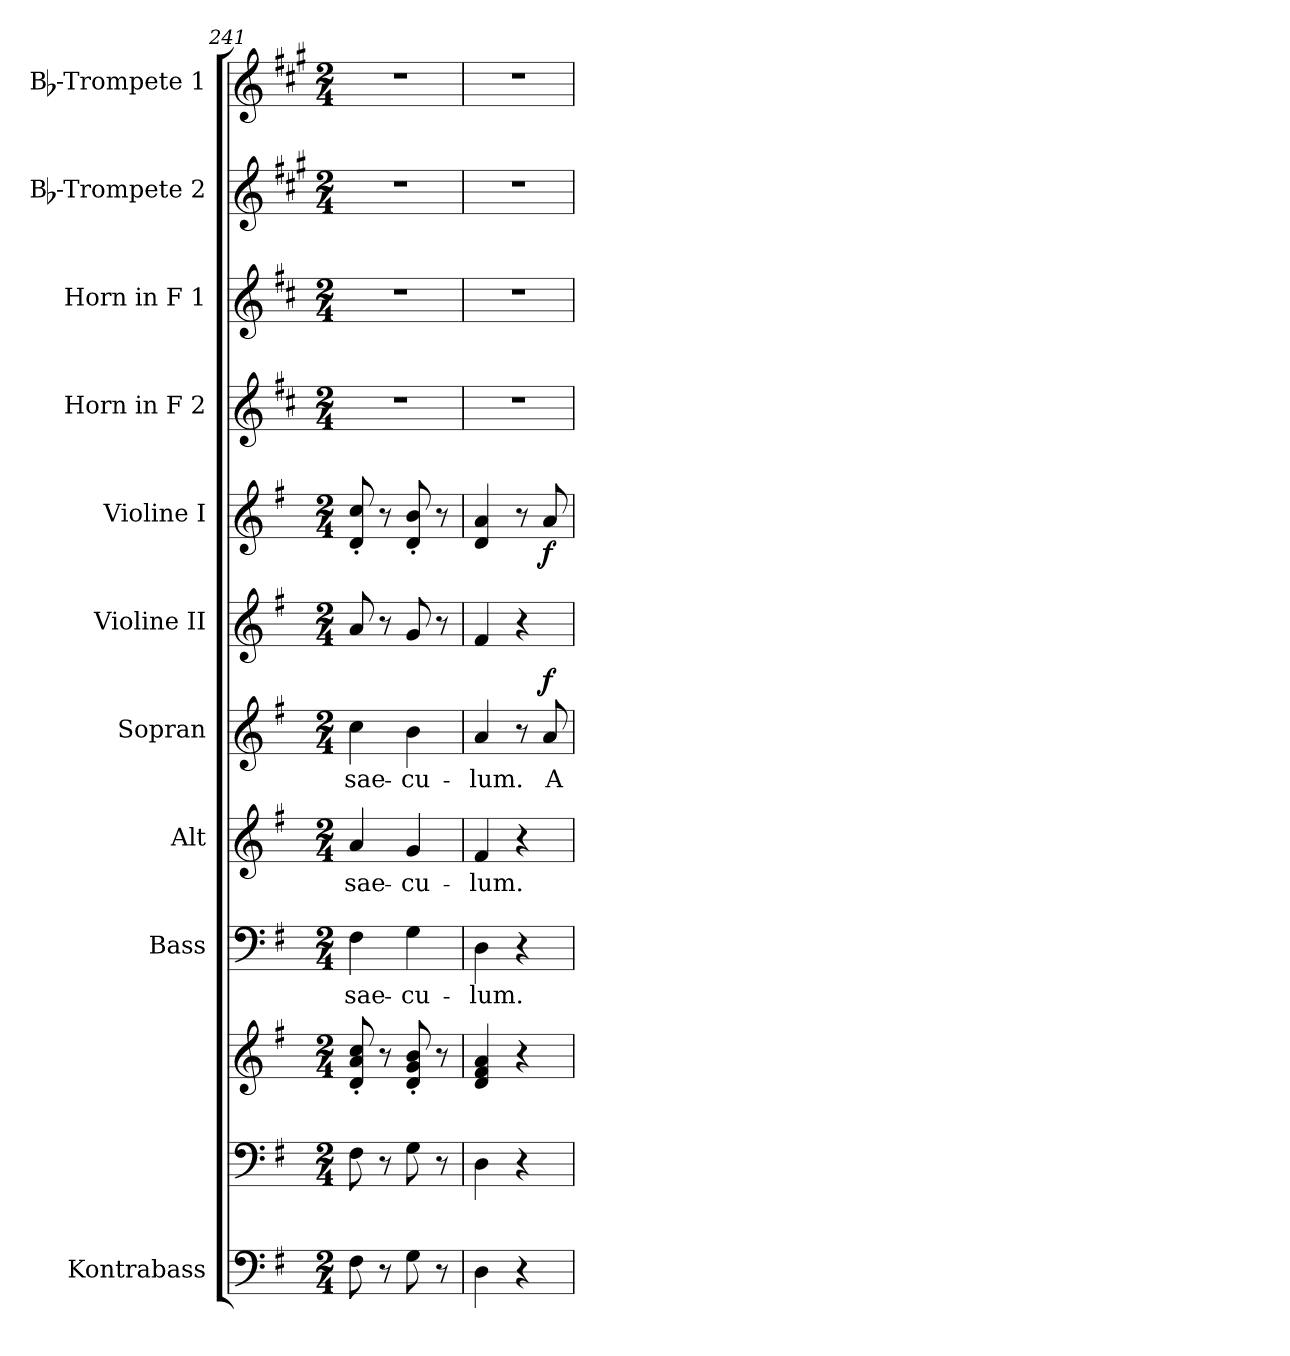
**kern	**kern	**kern	**kern	**text	**kern	**text	**kern	**text	**dynam	**kern	**kern	**dynam	**kern	**kern	**kern	**kern
*part11	*part10	*part10	*part9	*part9	*part8	*part8	*part7	*part7	*part7	*part6	*part5	*part5	*part4	*part3	*part2	*part1
*staff12	*staff11	*staff10	*staff9	*staff9	*staff8	*staff8	*staff7	*staff7	*staff7	*staff6	*staff5	*staff5	*staff4	*staff3	*staff2	*staff1
*I"Kontrabass	*	*	*I"Bass	*	*I"Alt	*	*I"Sopran	*	*	*I"Violine II	*I"Violine I	*	*I"Horn in F 2	*I"Horn in F 1	*I"Bb-Trompete 2	*I"Bb-Trompete 1
*I'Kb.	*	*	*I'B.	*	*I'A.	*	*I'S.	*	*	*I'Vl. II	*I'Vl. I	*	*	*	*I'Bb Trp. 2	*I'Bb Trp. 1
*clefF4	*clefF4	*clefG2	*clefF4	*	*clefG2	*	*clefG2	*	*	*clefG2	*clefG2	*	*clefG2	*clefG2	*clefG2	*clefG2
*ITrd7c12	*	*	*	*	*	*	*	*	*	*	*	*	*ITrd4c7	*ITrd4c7	*ITrd1c2	*ITrd1c2
*k[f#]	*k[f#]	*k[f#]	*k[f#]	*	*k[f#]	*	*k[f#]	*	*	*k[f#]	*k[f#]	*	*k[f#]	*k[f#]	*k[f#]	*k[f#]
*G:	*G:	*G:	*G:	*	*G:	*	*G:	*	*	*G:	*G:	*	*G:	*G:	*G:	*G:
*M2/4	*M2/4	*M2/4	*M2/4	*	*M2/4	*	*M2/4	*	*	*M2/4	*M2/4	*	*M2/4	*M2/4	*M2/4	*M2/4
=241	=241	=241	=241	=241	=241	=241	=241	=241	=241	=241	=241	=241	=241	=241	=241	=241
!	!	!	!	!LO:LY:b	!	!LO:LY:b	!	!LO:LY:b	!	!	!	!	!	!	!	!
8FF#\	8F#\	8d/'< 8a/'< 8cc/'<	4F#\	sae-	4a/	sae-	4cc\	sae-	.	8a/	8d/'< 8cc/'<	.	2r	2r	2r	2r
8r	8r	8r	.	.	.	.	.	.	.	8r	8r	.	.	.	.	.
!	!	!	!	!LO:LY:b	!	!LO:LY:b	!	!LO:LY:b	!	!	!	!	!	!	!	!
8GG\	8G\	8d/'< 8g/'< 8b/'<	4G\	-cu-	4g/	-cu-	4b\	-cu-	.	8g/	8d/'< 8b/'<	.	.	.	.	.
8r	8r	8r	.	.	.	.	.	.	.	8r	8r	.	.	.	.	.
=242	=242	=242	=242	=242	=242	=242	=242	=242	=242	=242	=242	=242	=242	=242	=242	=242
!	!	!	!	!LO:LY:b	!	!LO:LY:b	!	!LO:LY:b	!	!	!	!	!	!	!	!
4DD\	4D\	4d/ 4f#/ 4a/	4D\	-lum.	4f#/	-lum.	4a/	-lum.	.	4f#/	4d/ 4a/	.	2r	2r	2r	2r
4r	4r	4r	4r	.	4r	.	8r	.	.	4r	8r	.	.	.	.	.
!	!	!	!	!	!	!	!	!LO:LY:b	!LO:DY:a	!	!	!LO:DY:b	!	!	!	!
.	.	.	.	.	.	.	8a/	A	f	.	8a/	f	.	.	.	.
=	=	=	=	=	=	=	=	=	=	=	=	=	=	=	=	=
*-	*-	*-	*-	*-	*-	*-	*-	*-	*-	*-	*-	*-	*-	*-	*-	*-
